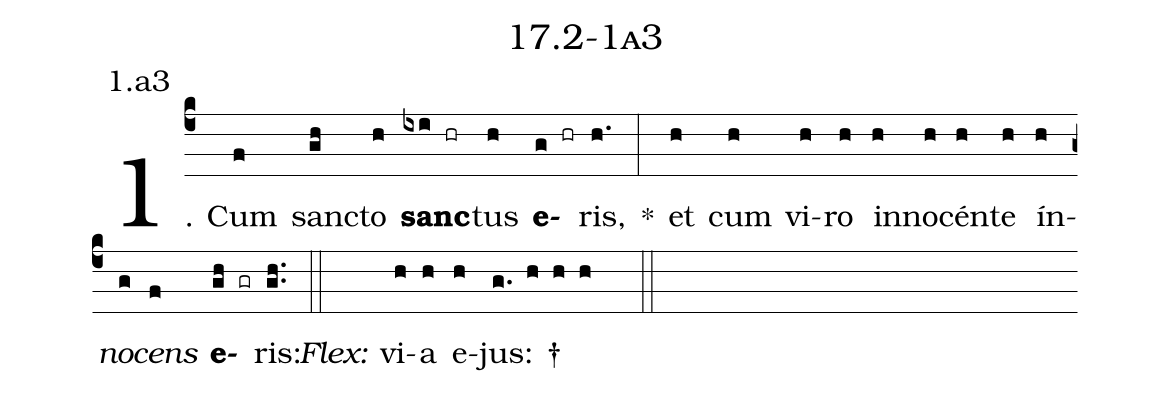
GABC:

name: 17.2-1a3;
annotation: 1.a3;
%%
(c4)1. Cum(f) sanc(gh)to(h) <b>sanc</b>(ixi hr)tus(h) <b>e</b>(g hr)ris,(h.) *(:) et(h) cum(h) vi(h)ro(h) in(h)no(h)cén(h)te(h) ín(h)<i>no</i>(g)<i>cens</i>(f) <b>e</b>(gh gr)ris:(gh..) (::)
<i>Flex:</i>()  vi(h)a(h) e(h)jus: †(g. h h h  ::)
